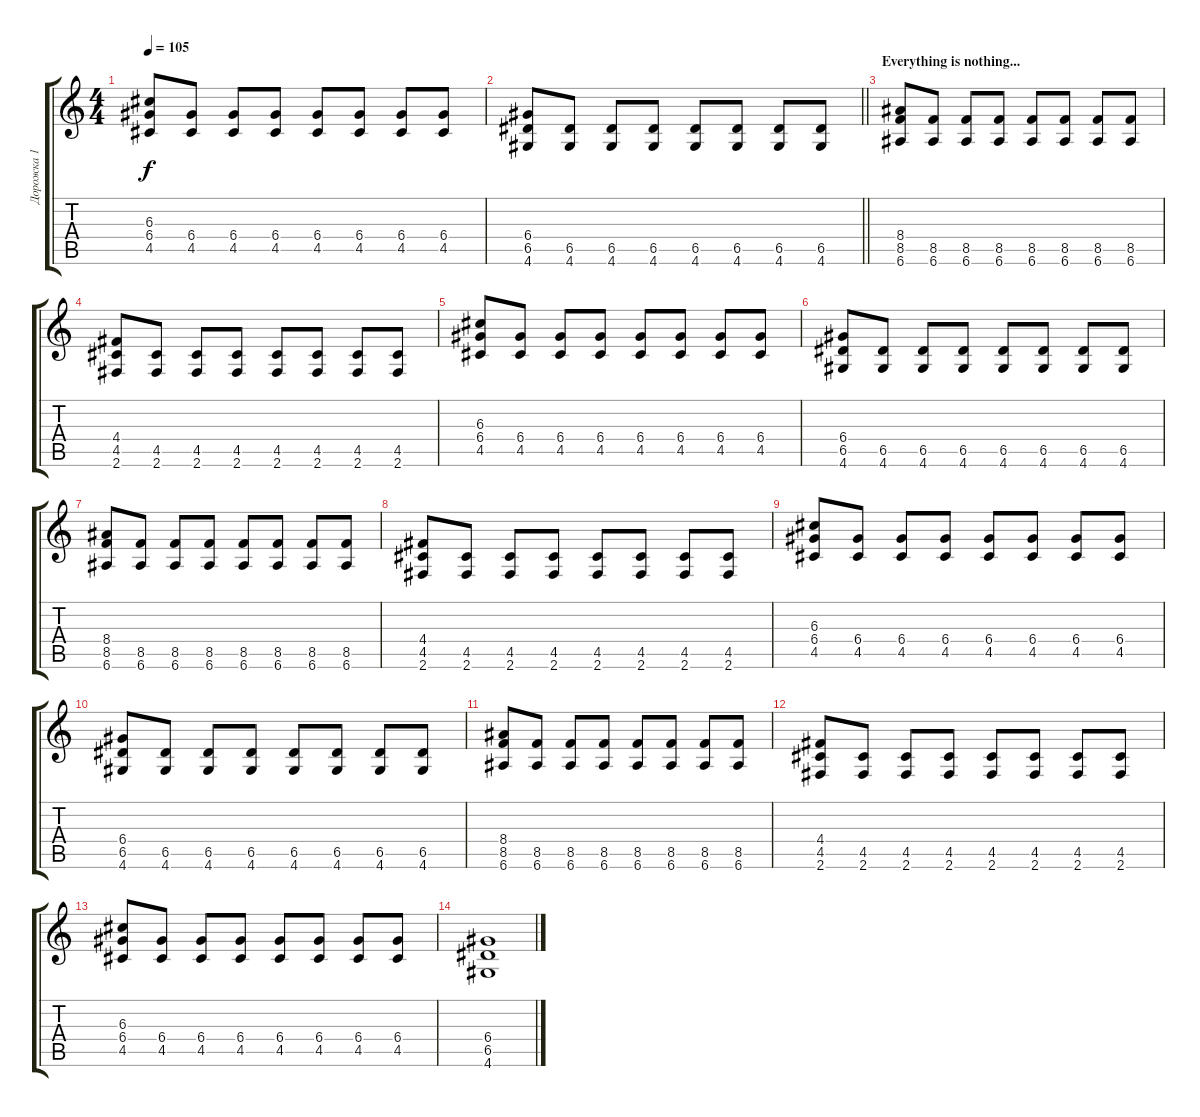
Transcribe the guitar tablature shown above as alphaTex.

\track ("Дорожка 1" "Дорожка 1") {instrument distortionguitar}
\staff {score tabs}
\tuning (E4 B3 G3 D3 A2 E2) {hide}
\ts (4 4)
\tempo 105
\clef g2
\ks c
(6.3 6.4 4.5).8{dy f} (6.4 4.5).8 (6.4 4.5).8 (6.4 4.5).8 (6.4 4.5).8 (6.4 4.5).8 (6.4 4.5).8 (6.4 4.5).8 |
\barLineRight lightlight
(6.4 6.5 4.6).8 (6.5 4.6).8 (6.5 4.6).8 (6.5 4.6).8 (6.5 4.6).8 (6.5 4.6).8 (6.5 4.6).8 (6.5 4.6).8 |
\section ("" "Everything is nothing...")
(8.4 8.5 6.6).8 (8.5 6.6).8 (8.5 6.6).8 (8.5 6.6).8 (8.5 6.6).8 (8.5 6.6).8 (8.5 6.6).8 (8.5 6.6).8 |
(4.4 4.5 2.6).8 (4.5 2.6).8 (4.5 2.6).8 (4.5 2.6).8 (4.5 2.6).8 (4.5 2.6).8 (4.5 2.6).8 (4.5 2.6).8 |
(6.3 6.4 4.5).8 (6.4 4.5).8 (6.4 4.5).8 (6.4 4.5).8 (6.4 4.5).8 (6.4 4.5).8 (6.4 4.5).8 (6.4 4.5).8 |
(6.4 6.5 4.6).8 (6.5 4.6).8 (6.5 4.6).8 (6.5 4.6).8 (6.5 4.6).8 (6.5 4.6).8 (6.5 4.6).8 (6.5 4.6).8 |
(8.4 8.5 6.6).8 (8.5 6.6).8 (8.5 6.6).8 (8.5 6.6).8 (8.5 6.6).8 (8.5 6.6).8 (8.5 6.6).8 (8.5 6.6).8 |
(4.4 4.5 2.6).8 (4.5 2.6).8 (4.5 2.6).8 (4.5 2.6).8 (4.5 2.6).8 (4.5 2.6).8 (4.5 2.6).8 (4.5 2.6).8 |
(6.3 6.4 4.5).8 (6.4 4.5).8 (6.4 4.5).8 (6.4 4.5).8 (6.4 4.5).8 (6.4 4.5).8 (6.4 4.5).8 (6.4 4.5).8 |
(6.4 6.5 4.6).8 (6.5 4.6).8 (6.5 4.6).8 (6.5 4.6).8 (6.5 4.6).8 (6.5 4.6).8 (6.5 4.6).8 (6.5 4.6).8 |
(8.4 8.5 6.6).8 (8.5 6.6).8 (8.5 6.6).8 (8.5 6.6).8 (8.5 6.6).8 (8.5 6.6).8 (8.5 6.6).8 (8.5 6.6).8 |
(4.4 4.5 2.6).8 (4.5 2.6).8 (4.5 2.6).8 (4.5 2.6).8 (4.5 2.6).8 (4.5 2.6).8 (4.5 2.6).8 (4.5 2.6).8 |
(6.3 6.4 4.5).8 (6.4 4.5).8 (6.4 4.5).8 (6.4 4.5).8 (6.4 4.5).8 (6.4 4.5).8 (6.4 4.5).8 (6.4 4.5).8 |
(6.4 6.5 4.6).1
